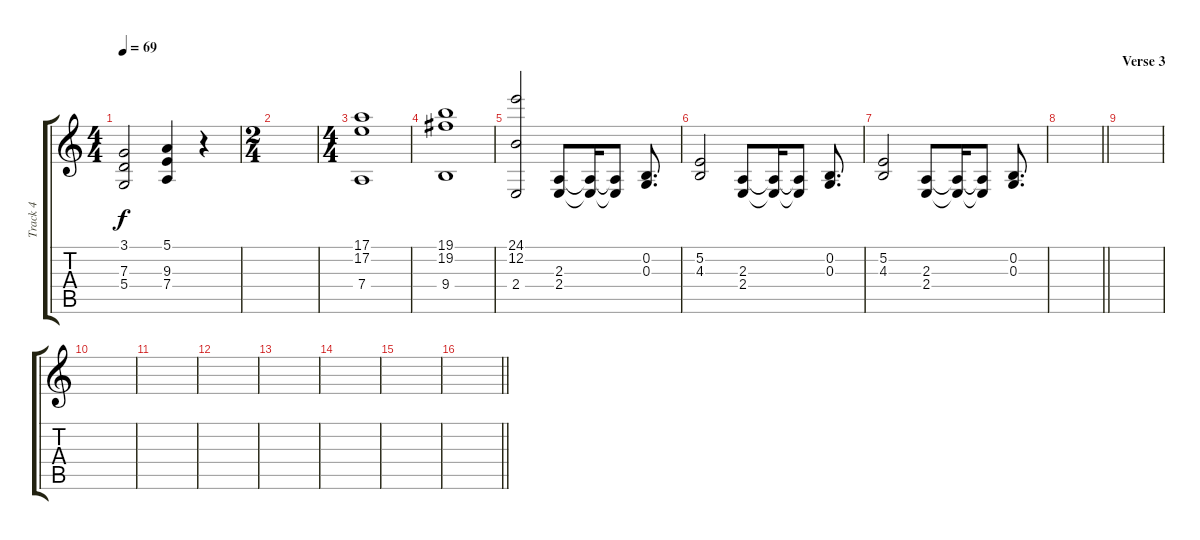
\track ("Track 4" "Track 4") {instrument drawbarorgan}
\staff {score tabs}
\tuning (E4 B3 G3 D3 A2 E2) {hide}
\ts (4 4)
\tempo 69
\clef g2
\ks c
(3.1 7.3 5.4).2{dy f} (5.1 9.3 7.4).4 r.4 |
\ts (2 4)
|
\ts (4 4)
(17.1 17.2 7.4).1 |
(19.1 19.2 9.4).1 |
(24.1 12.2 2.4).2 (2.3 2.4).8 (2.3{t} 2.4{t}).16 (2.3{t} 2.4{t}).8 (0.2 0.3).8{d} |
(5.2 4.3).2 (2.3 2.4).8 (2.3{t} 2.4{t}).16 (2.3{t} 2.4{t}).8 (0.2 0.3).8{d} |
(5.2 4.3).2 (2.3 2.4).8 (2.3{t} 2.4{t}).16 (2.3{t} 2.4{t}).8 (0.2 0.3).8{d} |
\barLineRight lightlight
|
\section ("" "Verse 3")
|
|
|
|
|
|
|
\barLineRight lightlight
